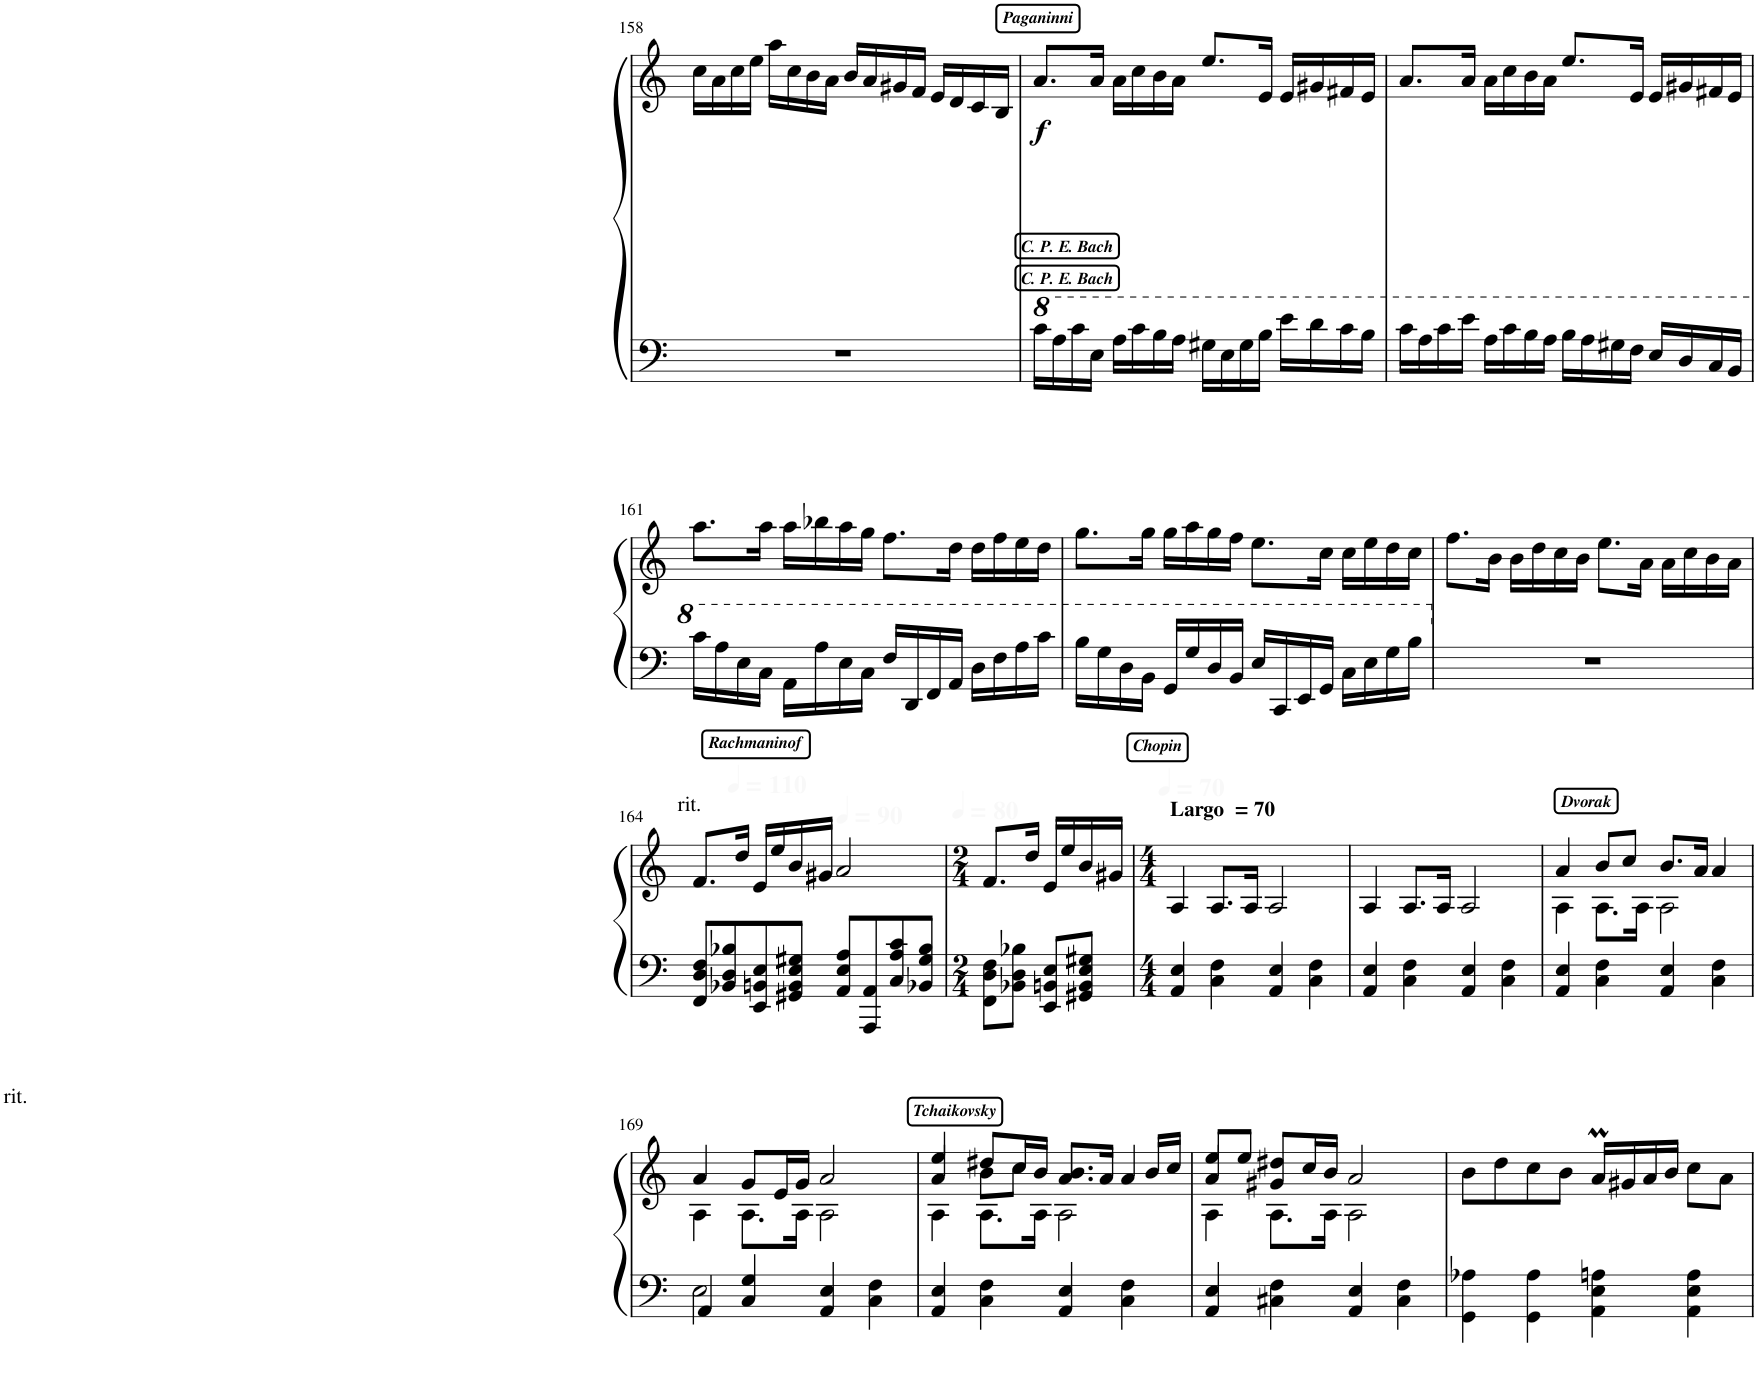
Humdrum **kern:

**kern	**kern	**dynam
*part1	*part1	*part1
*staff2	*staff1	*staff1/2
*I"Piano	*	*
*I'Pno.	*	*
!!LO:PB:g=z
*clefF4	*clefG2	*
*k[]	*k[]	*
*M4/4	*M4/4	*
=158	=158	=158
1r	16cc\LL	.
.	16a\	.
.	16cc\	.
.	16ee\JJ	.
.	16aa\LL	.
.	16cc\	.
.	16b\	.
.	16a\JJ	.
.	16b/LL	.
.	16a/	.
.	16g#X/	.
.	16f/JJ	.
.	16e/LL	.
.	16d/	.
.	16c/	.
.	16B/JJ	.
!!LO:REH:place=s1:a:Bi:cj:fs=8:t=Paganinni:qo=0.75
!!LO:REH:place=s1:b:Bi:cj:fs=8:t=C. P. E. Bach
!!LO:REH:place=s1:b:Bi:cj:fs=8:t=C. P. E. Bach
=159	=159	=159
*8va	*	*
!	!	!LO:DY:b
16cc\LL	8.a/L	f
16a\	.	.
16cc\	.	.
16e\JJ	16a/Jk	.
16a\LL	16a\LL	.
16cc\	16cc\	.
16b\	16b\	.
16a\JJ	16a\JJ	.
16g#X\LL	8.ee/L	.
16e\	.	.
16g#\	.	.
16b\JJ	16e/Jk	.
16ee\LL	16e/LL	.
16dd\	16g#X/	.
16cc\	16f#X/	.
16b\JJ	16e/JJ	.
=160	=160	=160
16cc\LL	8.a/L	.
16a\	.	.
16cc\	.	.
16ee\JJ	16a/Jk	.
16a\LL	16a\LL	.
16cc\	16cc\	.
16b\	16b\	.
16a\JJ	16a\JJ	.
16b\LL	8.ee/L	.
16a\	.	.
16g#X\	.	.
16f\JJ	16e/Jk	.
16e/LL	16e/LL	.
16d/	16g#X/	.
16c/	16f#X/	.
16B/JJ	16e/JJ	.
!!LO:LB:g=z
=161	=161	=161
16cc\LL	8.aa\L	.
16a\	.	.
16e\	.	.
16c\JJ	16aa\Jk	.
16A\LL	16aa\LL	.
16a\	16bb-X\	.
16e\	16aa\	.
16c\JJ	16gg\JJ	.
16f/LL	8.ff\L	.
16D/	.	.
16F/	.	.
16A/JJ	16dd\Jk	.
16d\LL	16dd\LL	.
16f\	16ff\	.
16a\	16ee\	.
16cc\JJ	16dd\JJ	.
=162	=162	=162
16b\LL	8.gg\L	.
16g\	.	.
16d\	.	.
16B\JJ	16gg\Jk	.
16G/LL	16gg\LL	.
16g/	16aa\	.
16d/	16gg\	.
16B/JJ	16ff\JJ	.
16e/LL	8.ee\L	.
16C/	.	.
16E/	.	.
16G/JJ	16cc\Jk	.
16c\LL	16cc\LL	.
16e\	16ee\	.
16g\	16dd\	.
16b\JJ	16cc\JJ	.
=163	=163	=163
*X8va	*	*
1r	8.ff\L	.
.	16b\Jk	.
.	16b\LL	.
.	16dd\	.
.	16cc\	.
.	16b\JJ	.
.	8.ee\L	.
.	16a\Jk	.
.	16a\LL	.
.	16cc\	.
.	16b\	.
.	16a\JJ	.
!!LO:LB:g=z
=164	=164	=164
!!LO:REH:place=s1:a:Bi:cj:fs=8:t=Rachmaninof
*	*MM110	*
!	!LO:TX:b:t=rit.	!
!	!LO:TX:a:t=rit.	!
8FF/ 8D/ 8F/L	8.f/L	.
8BB-X/ 8D/ 8B-X/	.	.
.	16dd/Jk	.
8EE/ 8BBn/ 8E/	16e/LL	.
.	16ee/	.
8GG#X/ 8BB/ 8E/ 8G#X/J	16b/	.
.	16g#X/JJ	.
*	*MM90	*
8AA/ 8E/ 8A/L	2a/	.
8AAA/ 8AA/	.	.
8C/ 8A/ 8c/	.	.
8BB-X/ 8G#/ 8B-/J	.	.
=165	=165	=165
*M2/4	*M2/4	*
*	*MM80	*
8FF\ 8D\ 8F\L	8.f/L	.
8BB-X\ 8D\ 8B-X\J	.	.
.	16dd/Jk	.
8EE/ 8BBn/ 8E/L	16e/LL	.
.	16ee/	.
8GG#X/ 8BB/ 8E/ 8G#X/J	16b/	.
.	16g#X/JJ	.
=166	=166	=166
!!LO:REH:place=s1:a:Bi:cj:fs=8:t=Chopin
*M4/4	*M4/4	*
*	*MM70	*
!	!LO:TX:a:B:t=Largo  = 70	!
4AA/ 4E/	4A/	.
4C\ 4F\	8.A/L	.
.	16A/Jk	.
4AA/ 4E/	2A/	.
4C\ 4F\	.	.
=167	=167	=167
4AA/ 4E/	4A/	.
4C\ 4F\	8.A/L	.
.	16A/Jk	.
4AA/ 4E/	2A/	.
4C\ 4F\	.	.
!!LO:REH:place=s1:a:Bi:cj:fs=8:t=Dvorak
=168	=168	=168
*	*^	*
4AA/ 4E/	4a/	4A\	.
4C\ 4F\	8b/L	8.A\L	.
.	8cc/J	.	.
.	.	16A\Jk	.
4AA/ 4E/	8.b/L	2A\	.
.	16a/Jk	.	.
4C\ 4F\	4a/	.	.
!!LO:LB:g=z	!!
=169	=169	=169	=169
*^	*	*	*
4AA/	2E\	4a/	4A\	.
4C/ 4G/	.	8g/L	8.A\L	.
.	.	16e/L	.	.
.	.	16g/JJ	16A\Jk	.
4AA/ 4E/	2ryy	2a/	2A\	.
4C\ 4F\	.	.	.	.
*v	*v	*	*	*
!!LO:REH:place=s1:a:Bi:cj:fs=8:t=Tchaikovsky
=170	=170	=170	=170
*	*	*^	*
4AA/ 4E/	4a/	4A\	4ee/	.
4C\ 4F\	8b\L	8.A\L	8dd#X/L	.
.	8cc\J	.	16cc/L	.
.	.	16A\Jk	16b/JJ	.
4AA/ 4E/	8.b/L	2A\	4.a/	.
.	16a/Jk	.	.	.
4C\ 4F\	4a/	.	.	.
.	.	.	16b/LL	.
.	.	.	16cc/JJ	.
=171	=171	=171	=171	=171
4AA/ 4E/	4a/	4A\	8ee/L	.
.	.	.	8ee/J	.
4C#X\ 4F\	8g#X/ 8dd#X/L	8.A\L	2.ryy	.
.	16cc/L	.	.	.
.	16b/JJ	16A\Jk	.	.
4AA/ 4E/	2a/	2A\	.	.
4C#\ 4F\	.	.	.	.
*	*v	*v	*v	*
=172	=172	=172
4GG\ 4A-X\	8b\L	.
.	8dd\	.
4GG\ 4A-\	8cc\	.
.	8b\J	.
4AA\ 4E\ 4An\	16aM/LL	.
.	16g#X/	.
.	16a/	.
.	16b/JJ	.
4AA\ 4E\ 4A\	8cc\L	.
.	8a\J	.
=	=	=
*-	*-	*-
